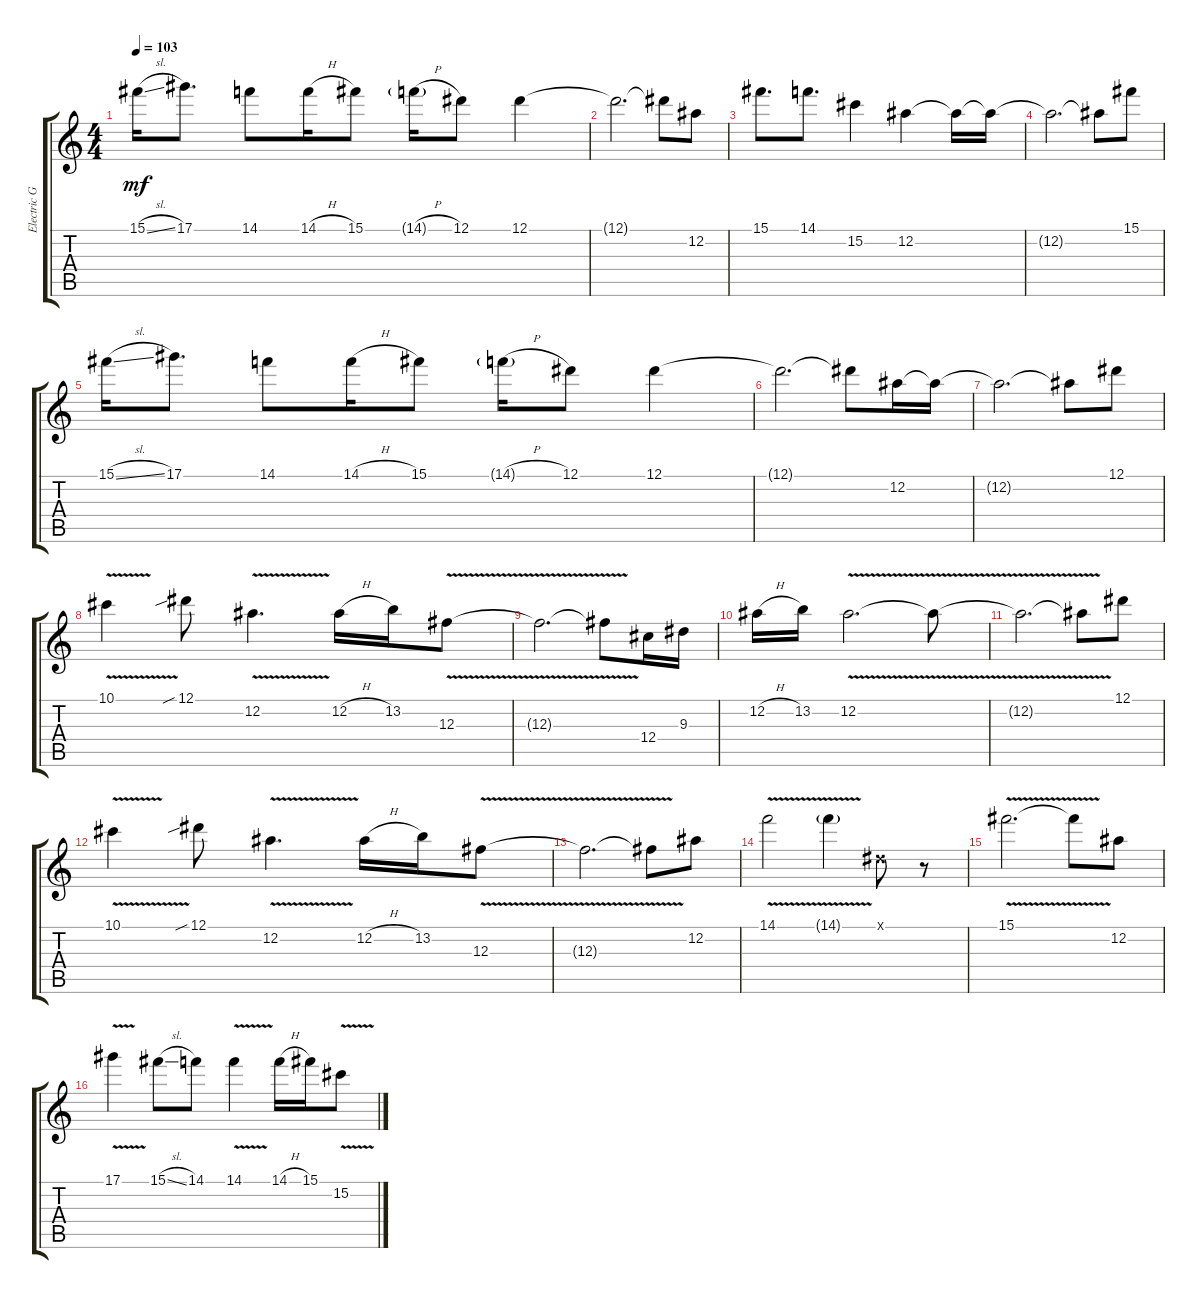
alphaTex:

\track ("Electric Guitar" "Electric G") {instrument electricguitarclean}
\staff {score tabs}
\tuning (Eb4 Bb3 Gb3 Db3 Ab2 Eb2) {hide}
\ts (4 4)
\tempo 103
\clef g2
\ks c
15.1{sl}.16{dy mf} 17.1.8{d} 14.1.8 14.1{h}.16 15.1.8 14.1{h g}.16 12.1.8 12.1.4 |
12.1{t}.2{d} 12.1{t}.8 12.2.8 |
15.1.8{d} 14.1.8{d} 15.2.4 12.2.4 12.2{t}.16 12.2{t}.16 |
12.2{t}.2{d} 12.2{t}.8 15.1.8 |
15.1{sl}.16 17.1.8{d} 14.1.8 14.1{h}.16 15.1.8 14.1{h g}.16 12.1.8 12.1.4 |
12.1{t}.2{d} 12.1{t}.8 12.2.16 12.2{t}.16 |
12.2{t}.2{d} 12.2{t}.8 12.1.8 |
10.1{v}.4 12.1{sib}.8 12.2{v}.4{d} 12.2{h}.16 13.2.16 12.3{v}.8 |
12.3{v t}.2{d} 12.3{t}.8 12.4.16 9.3.16 |
12.2{h}.16 13.2.16 12.2{v}.2{d} 12.2{t}.8 |
12.2{v t}.2{d} 12.2{t}.8 12.1.8 |
10.1{v}.4 12.1{sib}.8 12.2{v}.4{d} 12.2{h}.16 13.2.16 12.3{v}.8 |
12.3{v t}.2{d} 12.3{t}.8 12.2.8 |
14.1{v}.2 14.1{v g}.4 0.1{x}.8 r.8 |
15.1{v}.2{d} 15.1{t}.8 12.2.8 |
17.1{v}.4 15.1{sl}.8 14.1.8 14.1{v}.4 14.1{h}.16 15.1.16 15.2{v}.8
